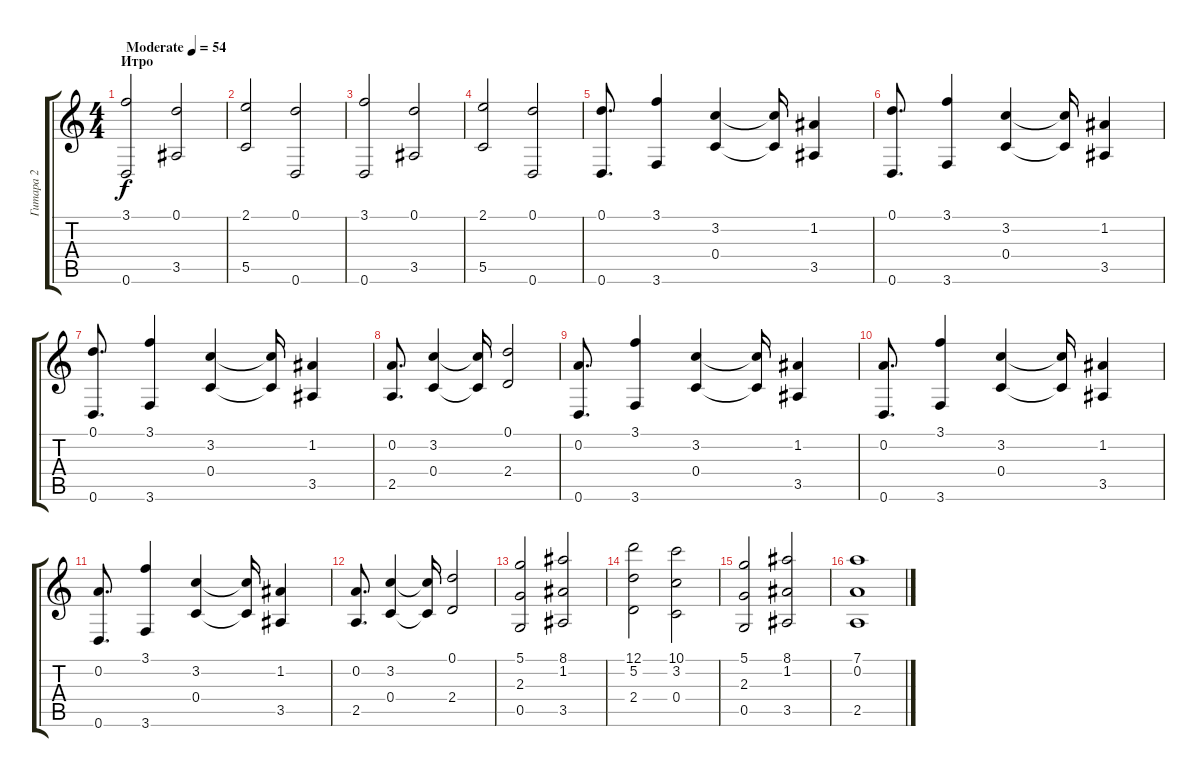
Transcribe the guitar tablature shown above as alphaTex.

\track ("Гитара 2" "Гитара 2") {instrument distortionguitar}
\staff {score tabs}
\tuning (D4 A3 F3 C3 G2 D2) {hide}
\ts (4 4)
\section ("" "Итро")
\tempo (54 "Moderate")
\clef g2
\ks c
(3.1 0.6).2{dy f volume 10 instrument stringensemble1} (0.1 3.5).2 |
(2.1 5.5).2 (0.1 0.6).2 |
(3.1 0.6).2 (0.1 3.5).2 |
(2.1 5.5).2 (0.1 0.6).2 |
(0.1 0.6).8{d} (3.1 3.6).4 (3.2 0.4).4 (3.2{t} 0.4{t}).16 (1.2 3.5).4 |
(0.1 0.6).8{d} (3.1 3.6).4 (3.2 0.4).4 (3.2{t} 0.4{t}).16 (1.2 3.5).4 |
(0.1 0.6).8{d} (3.1 3.6).4 (3.2 0.4).4 (3.2{t} 0.4{t}).16 (1.2 3.5).4 |
(0.2 2.5).8{d} (3.2 0.4).4 (3.2{t} 0.4{t}).16 (0.1 2.4).2 |
(0.2 0.6).8{d} (3.1 3.6).4 (3.2 0.4).4 (3.2{t} 0.4{t}).16 (1.2 3.5).4 |
(0.2 0.6).8{d} (3.1 3.6).4 (3.2 0.4).4 (3.2{t} 0.4{t}).16 (1.2 3.5).4 |
(0.2 0.6).8{d} (3.1 3.6).4 (3.2 0.4).4 (3.2{t} 0.4{t}).16 (1.2 3.5).4 |
(0.2 2.5).8{d} (3.2 0.4).4 (3.2{t} 0.4{t}).16 (0.1 2.4).2 |
(5.1 2.3 0.5).2 (8.1 1.2 3.5).2 |
(12.1 5.2 2.4).2 (10.1 3.2 0.4).2 |
(5.1 2.3 0.5).2 (8.1 1.2 3.5).2 |
(7.1 0.2 2.5).1
